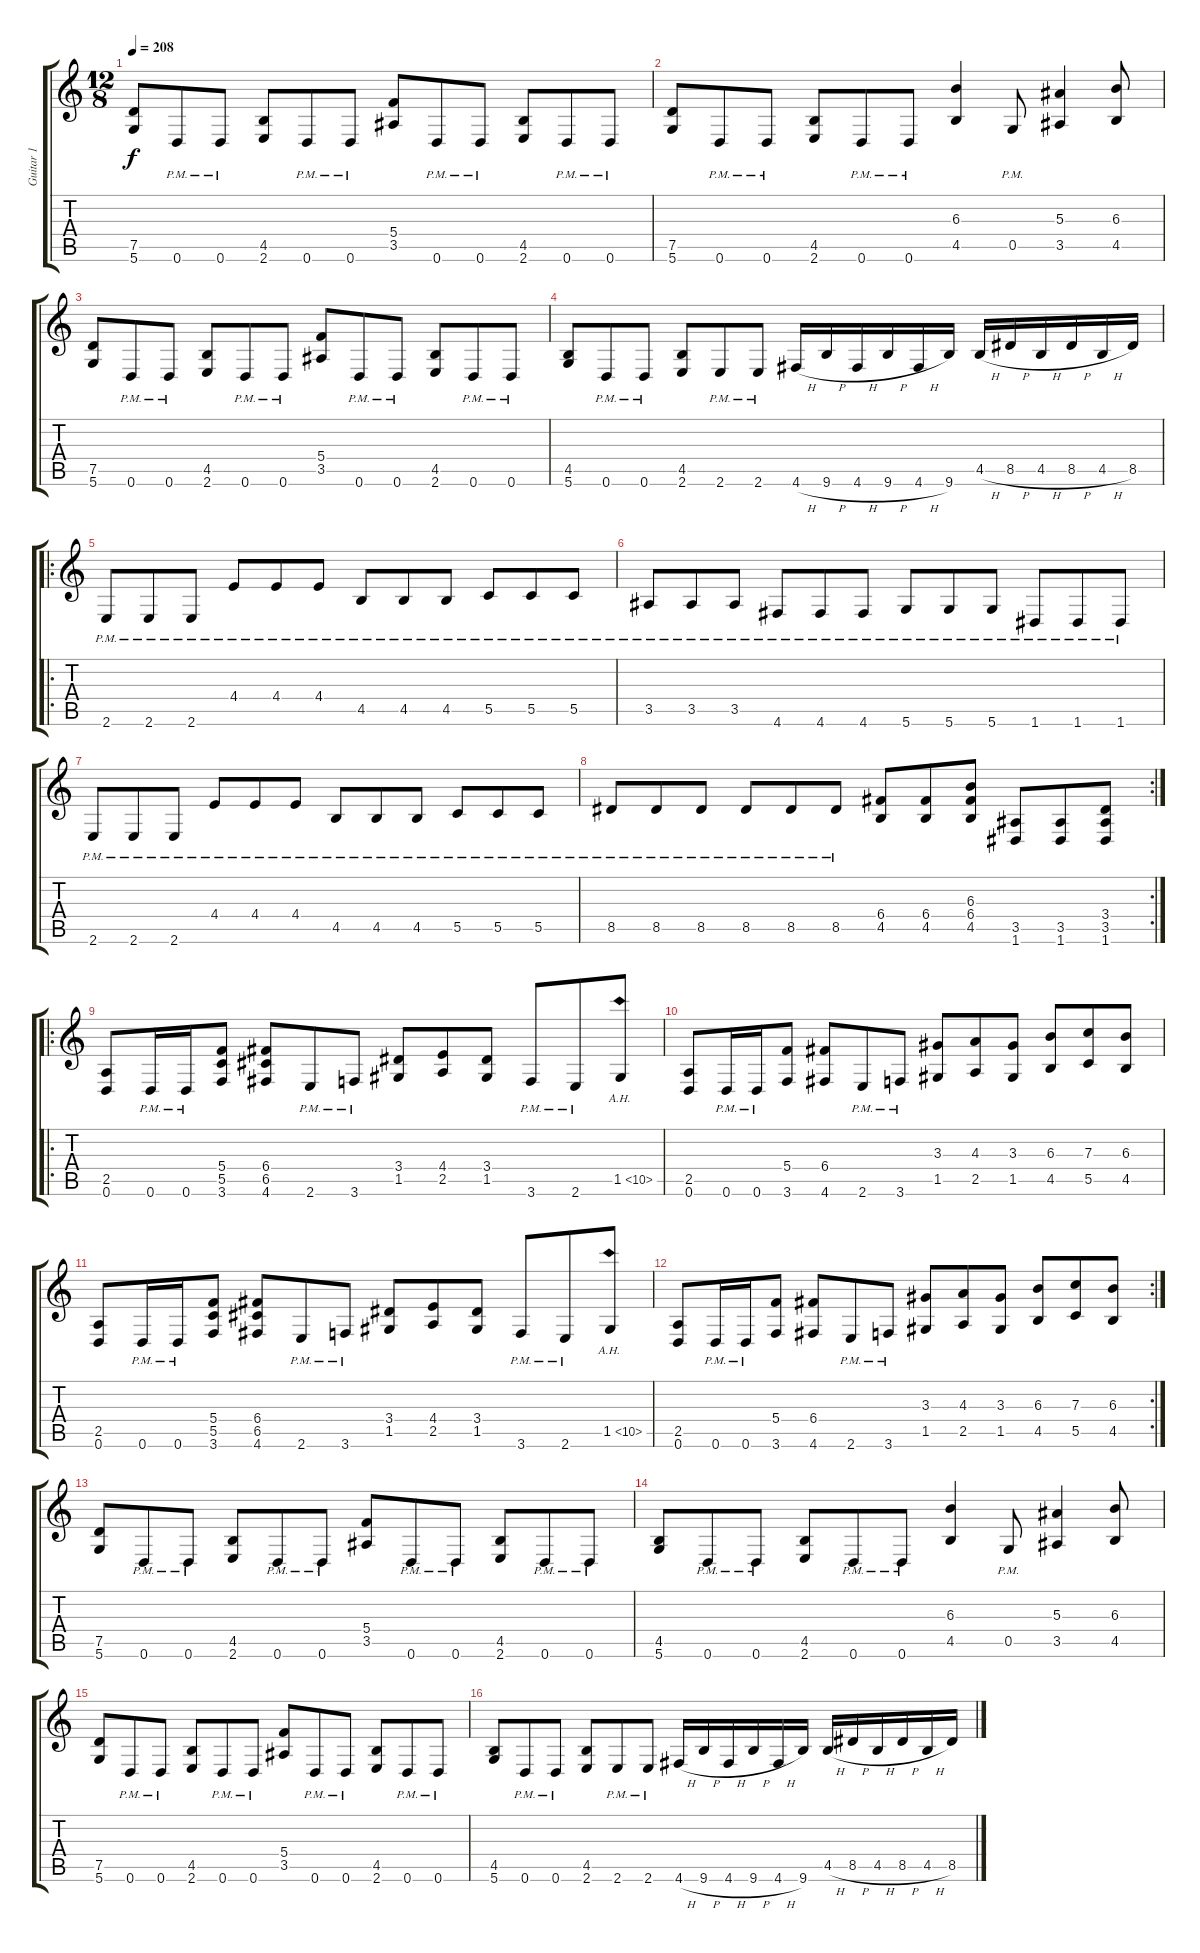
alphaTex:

\track ("Guitar 1" "Guitar 1") {instrument distortionguitar}
\staff {score tabs}
\tuning (D4 A3 F3 C3 G2 D2) {hide}
\ts (12 8)
\tempo 208
\clef g2
\ks c
(7.5 5.6).8{dy f} 0.6{pm}.8 0.6{pm}.8 (4.5 2.6).8 0.6{pm}.8 0.6{pm}.8 (5.4 3.5).8 0.6{pm}.8 0.6{pm}.8 (4.5 2.6).8 0.6{pm}.8 0.6{pm}.8 |
(7.5 5.6).8 0.6{pm}.8 0.6{pm}.8 (4.5 2.6).8 0.6{pm}.8 0.6{pm}.8 (6.3 4.5).4 0.5{pm}.8 (5.3 3.5).4 (6.3 4.5).8 |
(7.5 5.6).8 0.6{pm}.8 0.6{pm}.8 (4.5 2.6).8 0.6{pm}.8 0.6{pm}.8 (5.4 3.5).8 0.6{pm}.8 0.6{pm}.8 (4.5 2.6).8 0.6{pm}.8 0.6{pm}.8 |
(4.5 5.6).8 0.6{pm}.8 0.6{pm}.8 (4.5 2.6).8 2.6{pm}.8 2.6{pm}.8 4.6{h}.16 9.6{h}.16 4.6{h}.16 9.6{h}.16 4.6{h}.16 9.6.16 4.5{h}.16 8.5{h}.16 4.5{h}.16 8.5{h}.16 4.5{h}.16 8.5.16 |
\ro
2.6{pm}.8 2.6{pm}.8 2.6{pm}.8 4.4{pm}.8 4.4{pm}.8 4.4{pm}.8 4.5{pm}.8 4.5{pm}.8 4.5{pm}.8 5.5{pm}.8 5.5{pm}.8 5.5{pm}.8 |
3.5{pm}.8 3.5{pm}.8 3.5{pm}.8 4.6{pm}.8 4.6{pm}.8 4.6{pm}.8 5.6{pm}.8 5.6{pm}.8 5.6{pm}.8 1.6{pm}.8 1.6{pm}.8 1.6{pm}.8 |
2.6{pm}.8 2.6{pm}.8 2.6{pm}.8 4.4{pm}.8 4.4{pm}.8 4.4{pm}.8 4.5{pm}.8 4.5{pm}.8 4.5{pm}.8 5.5{pm}.8 5.5{pm}.8 5.5{pm}.8 |
\rc 2
8.5{pm}.8 8.5{pm}.8 8.5{pm}.8 8.5{pm}.8 8.5{pm}.8 8.5{pm}.8 (6.4 4.5).8 (6.4 4.5).8 (6.3 6.4 4.5).8 (3.5 1.6).8 (3.5 1.6).8 (3.4 3.5 1.6).8 |
\ro
(2.5 0.6).8 0.6{pm}.16 0.6{pm}.16 (5.4 5.5 3.6).8 (6.4 6.5 4.6).8 2.6{pm}.8 3.6{pm}.8 (3.4 1.5).8 (4.4 2.5).8 (3.4 1.5).8 3.6{pm}.8 2.6{pm}.8 1.5{ah 9}.8 |
(2.5 0.6).8 0.6{pm}.16 0.6{pm}.16 (5.4 3.6).8 (6.4 4.6).8 2.6{pm}.8 3.6{pm}.8 (3.3 1.5).8 (4.3 2.5).8 (3.3 1.5).8 (6.3 4.5).8 (7.3 5.5).8 (6.3 4.5).8 |
(2.5 0.6).8 0.6{pm}.16 0.6{pm}.16 (5.4 5.5 3.6).8 (6.4 6.5 4.6).8 2.6{pm}.8 3.6{pm}.8 (3.4 1.5).8 (4.4 2.5).8 (3.4 1.5).8 3.6{pm}.8 2.6{pm}.8 1.5{ah 9}.8 |
\rc 2
(2.5 0.6).8 0.6{pm}.16 0.6{pm}.16 (5.4 3.6).8 (6.4 4.6).8 2.6{pm}.8 3.6{pm}.8 (3.3 1.5).8 (4.3 2.5).8 (3.3 1.5).8 (6.3 4.5).8 (7.3 5.5).8 (6.3 4.5).8 |
(7.5 5.6).8 0.6{pm}.8 0.6{pm}.8 (4.5 2.6).8 0.6{pm}.8 0.6{pm}.8 (5.4 3.5).8 0.6{pm}.8 0.6{pm}.8 (4.5 2.6).8 0.6{pm}.8 0.6{pm}.8 |
(4.5 5.6).8 0.6{pm}.8 0.6{pm}.8 (4.5 2.6).8 0.6{pm}.8 0.6{pm}.8 (6.3 4.5).4 0.5{pm}.8 (5.3 3.5).4 (6.3 4.5).8 |
(7.5 5.6).8 0.6{pm}.8 0.6{pm}.8 (4.5 2.6).8 0.6{pm}.8 0.6{pm}.8 (5.4 3.5).8 0.6{pm}.8 0.6{pm}.8 (4.5 2.6).8 0.6{pm}.8 0.6{pm}.8 |
(4.5 5.6).8 0.6{pm}.8 0.6{pm}.8 (4.5 2.6).8 2.6{pm}.8 2.6{pm}.8 4.6{h}.16 9.6{h}.16 4.6{h}.16 9.6{h}.16 4.6{h}.16 9.6.16 4.5{h}.16 8.5{h}.16 4.5{h}.16 8.5{h}.16 4.5{h}.16 8.5.16
